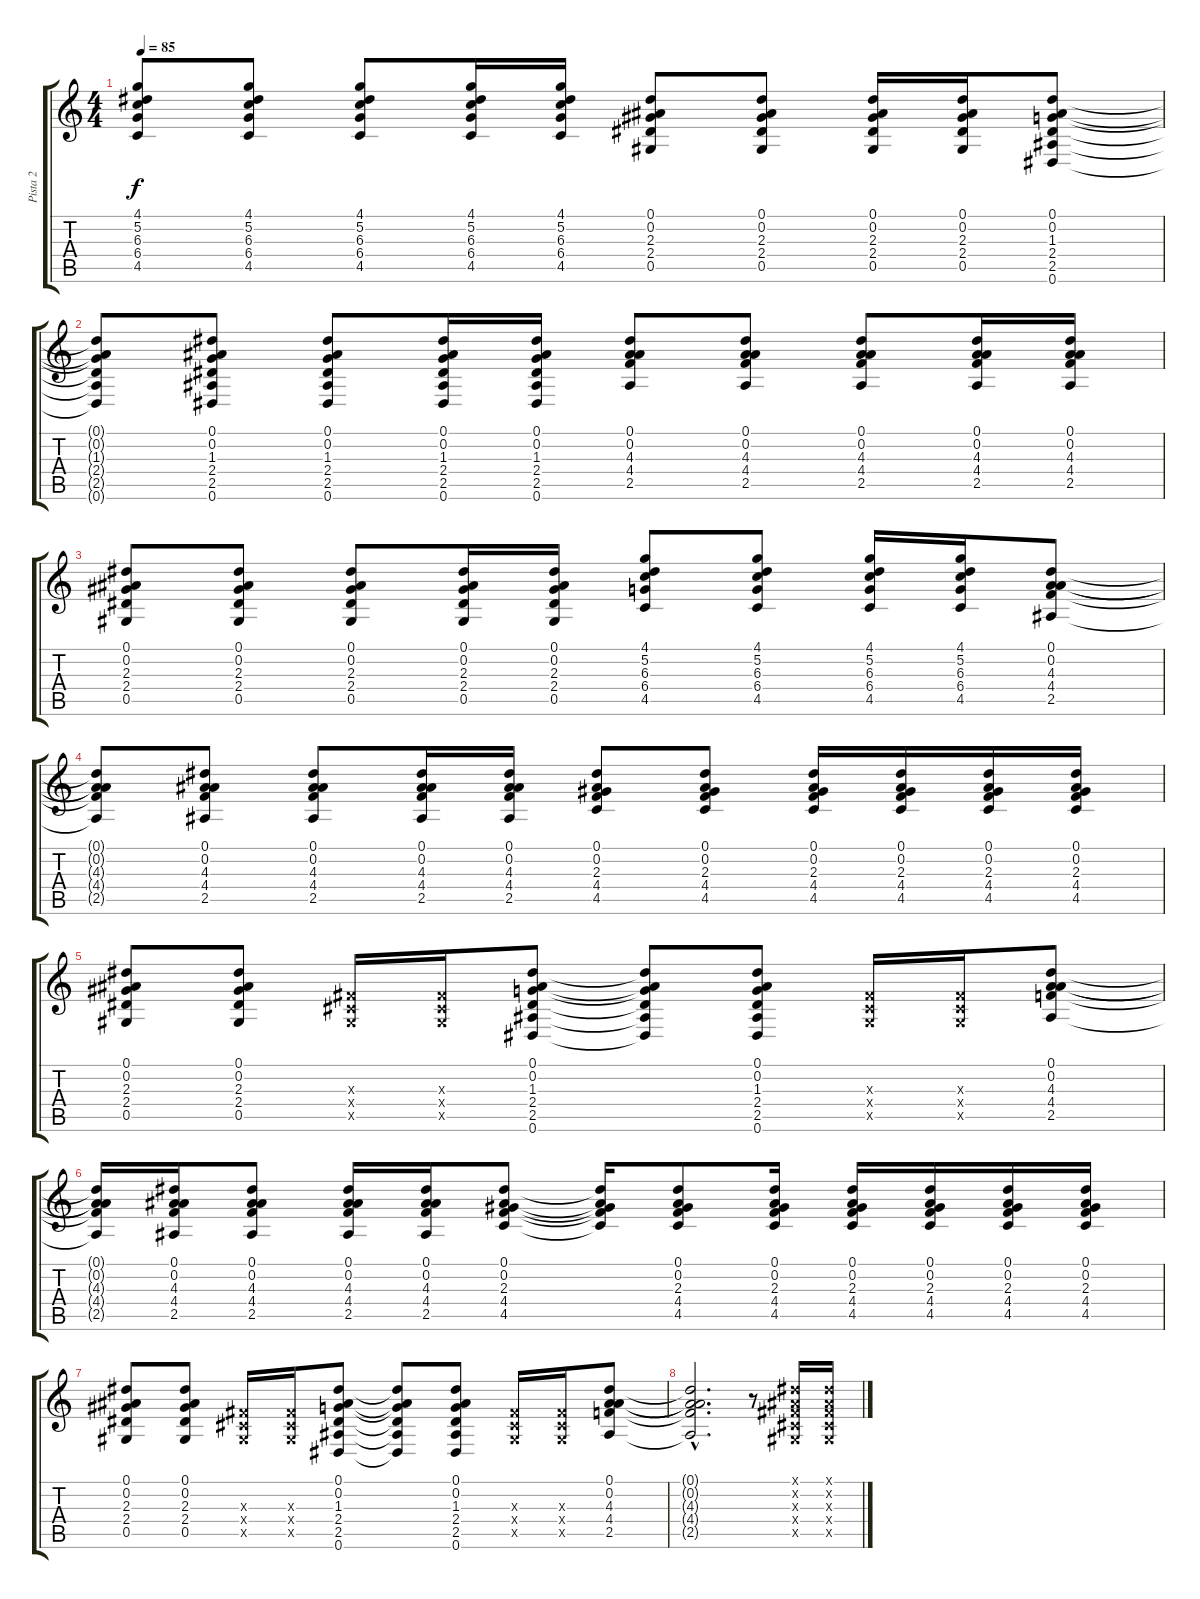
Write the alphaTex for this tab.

\track ("Pista 2" "Pista 2") {instrument acousticguitarnylon}
\staff {score tabs}
\tuning (Eb4 Bb3 Gb3 Db3 Ab2 Eb2) {hide}
\ts (4 4)
\tempo 85
\clef g2
\ks c
(4.1 5.2 6.3 6.4 4.5).8{dy f} (4.1 5.2 6.3 6.4 4.5).8 (4.1 5.2 6.3 6.4 4.5).8 (4.1 5.2 6.3 6.4 4.5).16 (4.1 5.2 6.3 6.4 4.5).16 (0.1 0.2 2.3 2.4 0.5).8 (0.1 0.2 2.3 2.4 0.5).8 (0.1 0.2 2.3 2.4 0.5).16 (0.1 0.2 2.3 2.4 0.5).16 (0.1 0.2 1.3 2.4 2.5 0.6).8 |
(0.1{t} 0.2{t} 1.3{t} 2.4{t} 2.5{t} 0.6{t}).8 (0.1 0.2 1.3 2.4 2.5 0.6).8 (0.1 0.2 1.3 2.4 2.5 0.6).8 (0.1 0.2 1.3 2.4 2.5 0.6).16 (0.1 0.2 1.3 2.4 2.5 0.6).16 (0.1 0.2 4.3 4.4 2.5).8 (0.1 0.2 4.3 4.4 2.5).8 (0.1 0.2 4.3 4.4 2.5).8 (0.1 0.2 4.3 4.4 2.5).16 (0.1 0.2 4.3 4.4 2.5).16 |
(0.1 0.2 2.3 2.4 0.5).8 (0.1 0.2 2.3 2.4 0.5).8 (0.1 0.2 2.3 2.4 0.5).8 (0.1 0.2 2.3 2.4 0.5).16 (0.1 0.2 2.3 2.4 0.5).16 (4.1 5.2 6.3 6.4 4.5).8 (4.1 5.2 6.3 6.4 4.5).8 (4.1 5.2 6.3 6.4 4.5).16 (4.1 5.2 6.3 6.4 4.5).16 (0.1 0.2 4.3 4.4 2.5).8 |
(0.1{t} 0.2{t} 4.3{t} 4.4{t} 2.5{t}).8 (0.1 0.2 4.3 4.4 2.5).8 (0.1 0.2 4.3 4.4 2.5).8 (0.1 0.2 4.3 4.4 2.5).16 (0.1 0.2 4.3 4.4 2.5).16 (0.1 0.2 2.3 4.4 4.5).8 (0.1 0.2 2.3 4.4 4.5).8 (0.1 0.2 2.3 4.4 4.5).16 (0.1 0.2 2.3 4.4 4.5).16 (0.1 0.2 2.3 4.4 4.5).16 (0.1 0.2 2.3 4.4 4.5).16 |
(0.1 0.2 2.3 2.4 0.5).8 (0.1 0.2 2.3 2.4 0.5).8 (0.3{x} 0.4{x} 0.5{x}).16 (0.3{x} 0.4{x} 0.5{x}).16 (0.1 0.2 1.3 2.4 2.5 0.6).8 (0.1{t} 0.2{t} 1.3{t} 2.4{t} 2.5{t} 0.6{t}).8 (0.1 0.2 1.3 2.4 2.5 0.6).8 (0.3{x} 0.4{x} 0.5{x}).16 (0.3{x} 0.4{x} 0.5{x}).16 (0.1 0.2 4.3 4.4 2.5).8 |
(0.1{t} 0.2{t} 4.3{t} 4.4{t} 2.5{t}).16 (0.1 0.2 4.3 4.4 2.5).16 (0.1 0.2 4.3 4.4 2.5).8 (0.1 0.2 4.3 4.4 2.5).16 (0.1 0.2 4.3 4.4 2.5).16 (0.1 0.2 2.3 4.4 4.5).8 (0.1{t} 0.2{t} 2.3{t} 4.4{t} 4.5{t}).16 (0.1 0.2 2.3 4.4 4.5).8 (0.1 0.2 2.3 4.4 4.5).16 (0.1 0.2 2.3 4.4 4.5).16 (0.1 0.2 2.3 4.4 4.5).16 (0.1 0.2 2.3 4.4 4.5).16 (0.1 0.2 2.3 4.4 4.5).16 |
(0.1 0.2 2.3 2.4 0.5).8 (0.1 0.2 2.3 2.4 0.5).8 (0.3{x} 0.4{x} 0.5{x}).16 (0.3{x} 0.4{x} 0.5{x}).16 (0.1 0.2 1.3 2.4 2.5 0.6).8 (0.1{t} 0.2{t} 1.3{t} 2.4{t} 2.5{t} 0.6{t}).8 (0.1 0.2 1.3 2.4 2.5 0.6).8 (0.3{x} 0.4{x} 0.5{x}).16 (0.3{x} 0.4{x} 0.5{x}).16 (0.1 0.2 4.3 4.4 2.5).8 |
(0.1{hac t} 0.2{hac t} 4.3{hac t} 4.4{hac t} 2.5{hac t}).2{d} r.8 (0.1{x} 0.2{x} 0.3{x} 0.4{x} 0.5{x}).16 (0.1{x} 0.2{x} 0.3{x} 0.4{x} 0.5{x}).16
